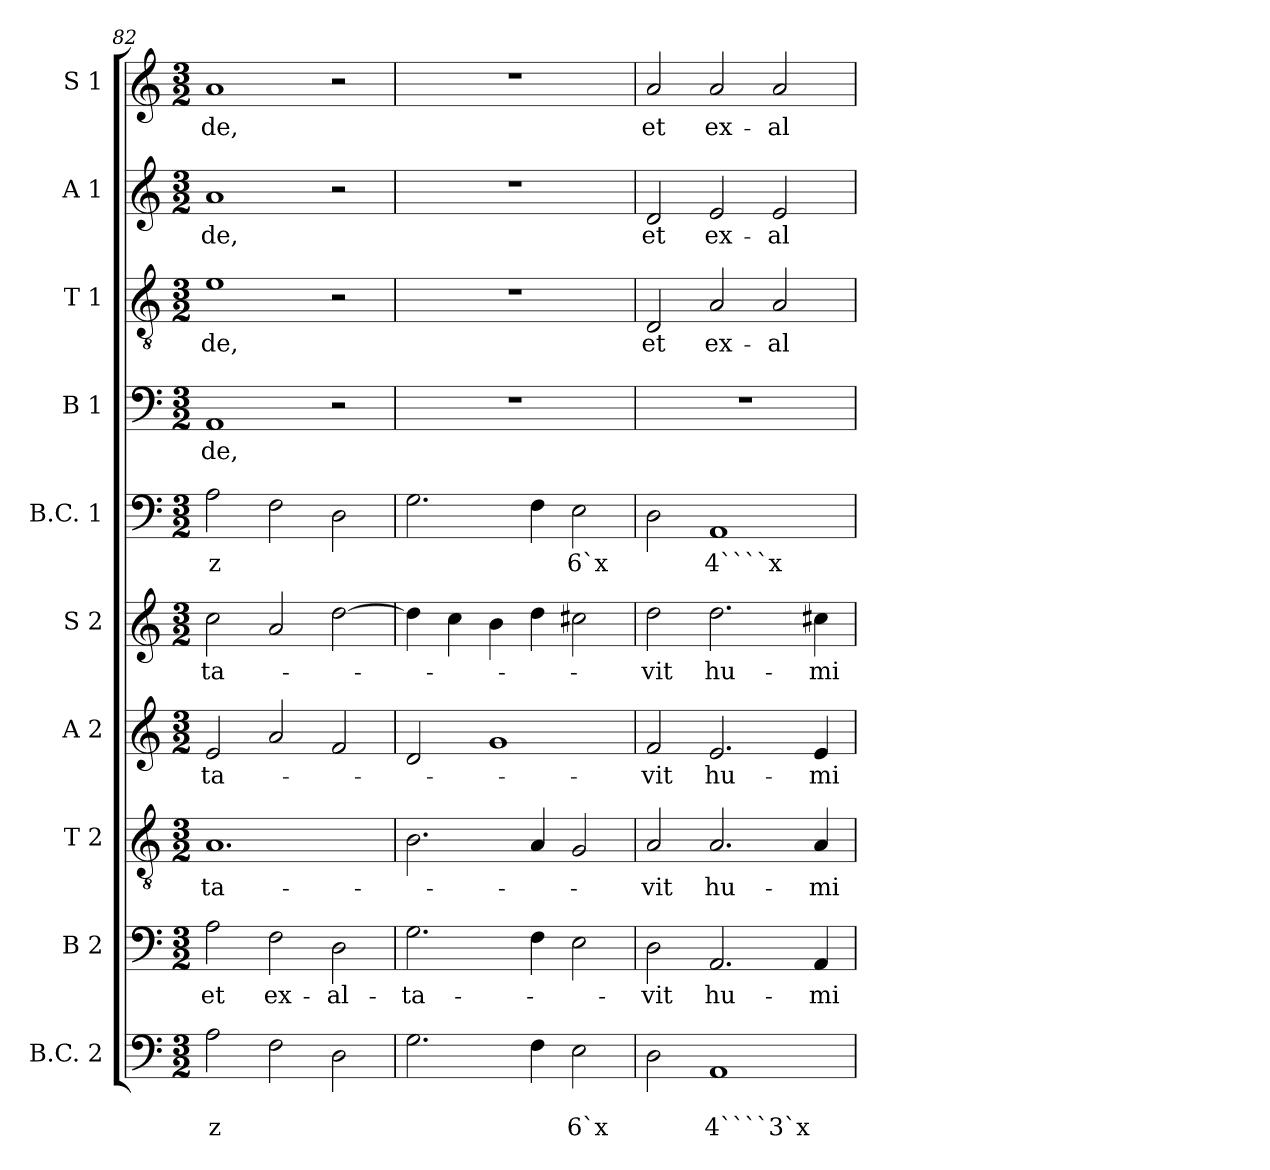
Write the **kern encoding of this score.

**kern	**text	**text	**kern	**text	**kern	**text	**kern	**text	**kern	**text	**kern	**text	**kern	**text	**kern	**text	**kern	**text	**kern	**text
*part10	*part10	*part10	*part9	*part9	*part8	*part8	*part7	*part7	*part6	*part6	*part5	*part5	*part4	*part4	*part3	*part3	*part2	*part2	*part1	*part1
*staff10	*staff10	*staff10	*staff9	*staff9	*staff8	*staff8	*staff7	*staff7	*staff6	*staff6	*staff5	*staff5	*staff4	*staff4	*staff3	*staff3	*staff2	*staff2	*staff1	*staff1
*I"B.C. 2	*	*	*I"B 2	*	*I"T 2	*	*I"A 2	*	*I"S 2	*	*I"B.C. 1	*	*I"B 1	*	*I"T 1	*	*I"A 1	*	*I"S 1	*
*I'BC2	*	*	*I'B2	*	*I'T2	*	*I'A2	*	*I'S2	*	*I'BC1	*	*I'B1	*	*I'T1	*	*I'A1	*	*I'S1	*
*clefF4	*	*	*clefF4	*	*clefGv2	*	*clefG2	*	*clefG2	*	*clefF4	*	*clefF4	*	*clefGv2	*	*clefG2	*	*clefG2	*
*k[]	*	*	*k[]	*	*k[]	*	*k[]	*	*k[]	*	*k[]	*	*k[]	*	*k[]	*	*k[]	*	*k[]	*
*C:	*	*	*C:	*	*C:	*	*C:	*	*C:	*	*C:	*	*C:	*	*C:	*	*C:	*	*C:	*
*M3/2	*	*	*M3/2	*	*M3/2	*	*M3/2	*	*M3/2	*	*M3/2	*	*M3/2	*	*M3/2	*	*M3/2	*	*M3/2	*
=82	=82	=82	=82	=82	=82	=82	=82	=82	=82	=82	=82	=82	=82	=82	=82	=82	=82	=82	=82	=82
!	!	!LO:LY:b	!	!	!	!	!	!	!	!	!	!	!	!	!	!	!	!	!	!
!	!	!	!	!LO:LY:b	!	!	!	!	!	!	!	!	!	!	!	!	!	!	!	!
!	!	!	!	!	!	!LO:LY:b	!	!	!	!	!	!	!	!	!	!	!	!	!	!
!	!	!	!	!	!	!	!	!LO:LY:b	!	!	!	!	!	!	!	!	!	!	!	!
!	!	!	!	!	!	!	!	!	!	!LO:LY:b	!	!	!	!	!	!	!	!	!	!
!	!	!	!	!	!	!	!	!	!	!	!	!LO:LY:b	!	!	!	!	!	!	!	!
!	!	!	!	!	!	!	!	!	!	!	!	!	!	!LO:LY:b	!	!	!	!	!	!
!	!	!	!	!	!	!	!	!	!	!	!	!	!	!	!	!LO:LY:b	!	!	!	!
!	!	!	!	!	!	!	!	!	!	!	!	!	!	!	!	!	!	!LO:LY:b	!	!
!	!	!	!	!	!	!	!	!	!	!	!	!	!	!	!	!	!	!	!	!LO:LY:b
2A\	.	z	2A\	et	1.A	-ta-	2e/	-ta-	2cc\	-ta-	2A\	z	1AA	-de,	1e	-de,	1a	-de,	1a	-de,
!	!	!	!	!LO:LY:b	!	!	!	!	!	!	!	!	!	!	!	!	!	!	!	!
2F\	.	.	2F\	ex-	.	.	2a/	.	2a/	.	2F\	.	.	.	.	.	.	.	.	.
!	!	!	!	!LO:LY:b	!	!	!	!	!	!	!	!	!	!	!	!	!	!	!	!
2D\	.	.	2D\	-al-	.	.	2f/	.	[2dd\	.	2D\	.	2r	.	2r	.	2r	.	2r	.
=83	=83	=83	=83	=83	=83	=83	=83	=83	=83	=83	=83	=83	=83	=83	=83	=83	=83	=83	=83	=83
!	!	!	!	!LO:LY:b	!	!	!	!	!	!	!	!	!	!	!	!	!	!	!	!
2.G\	.	.	2.G\	-ta-	2.B\	.	2d/	.	4dd\]	.	2.G\	.	1.r	.	1.r	.	1.r	.	1.r	.
.	.	.	.	.	.	.	.	.	4cc\	.	.	.	.	.	.	.	.	.	.	.
.	.	.	.	.	.	.	1g	.	4b\	.	.	.	.	.	.	.	.	.	.	.
4F\	.	.	4F\	.	4A/	.	.	.	4dd\	.	4F\	.	.	.	.	.	.	.	.	.
!	!	!LO:LY:b	!	!	!	!	!	!	!	!	!	!	!	!	!	!	!	!	!	!
!	!	!	!	!	!	!	!	!	!	!	!	!LO:LY:b	!	!	!	!	!	!	!	!
2E\	.	6`x	2E\	.	2G/	.	.	.	2cc#X\	.	2E\	6`x	.	.	.	.	.	.	.	.
=84	=84	=84	=84	=84	=84	=84	=84	=84	=84	=84	=84	=84	=84	=84	=84	=84	=84	=84	=84	=84
!	!	!	!	!LO:LY:b	!	!	!	!	!	!	!	!	!	!	!	!	!	!	!	!
!	!	!	!	!	!	!LO:LY:b	!	!	!	!	!	!	!	!	!	!	!	!	!	!
!	!	!	!	!	!	!	!	!LO:LY:b	!	!	!	!	!	!	!	!	!	!	!	!
!	!	!	!	!	!	!	!	!	!	!LO:LY:b	!	!	!	!	!	!	!	!	!	!
!	!	!	!	!	!	!	!	!	!	!	!	!	!	!	!	!LO:LY:b	!	!	!	!
!	!	!	!	!	!	!	!	!	!	!	!	!	!	!	!	!	!	!LO:LY:b	!	!
!	!	!	!	!	!	!	!	!	!	!	!	!	!	!	!	!	!	!	!	!LO:LY:b
2D\	.	.	2D\	-vit	2A/	-vit	2f/	-vit	2dd\	-vit	2D\	.	1.r	.	2D/	et	2d/	et	2a/	et
!	!	!LO:LY:b	!	!	!	!	!	!	!	!	!	!	!	!	!	!	!	!	!	!
!	!	!	!	!LO:LY:b	!	!	!	!	!	!	!	!	!	!	!	!	!	!	!	!
!	!	!	!	!	!	!LO:LY:b	!	!	!	!	!	!	!	!	!	!	!	!	!	!
!	!	!	!	!	!	!	!	!LO:LY:b	!	!	!	!	!	!	!	!	!	!	!	!
!	!	!	!	!	!	!	!	!	!	!LO:LY:b	!	!	!	!	!	!	!	!	!	!
!	!	!	!	!	!	!	!	!	!	!	!	!LO:LY:b	!	!	!	!	!	!	!	!
!	!	!	!	!	!	!	!	!	!	!	!	!	!	!	!	!LO:LY:b	!	!	!	!
!	!	!	!	!	!	!	!	!	!	!	!	!	!	!	!	!	!	!LO:LY:b	!	!
!	!	!	!	!	!	!	!	!	!	!	!	!	!	!	!	!	!	!	!	!LO:LY:b
1AA	.	4````3`x	2.AA/	hu-	2.A/	hu-	2.e/	hu-	2.dd\	hu-	1AA	4````x	.	.	2A/	ex-	2e/	ex-	2a/	ex-
!	!	!	!	!	!	!	!	!	!	!	!	!	!	!	!	!LO:LY:b	!	!	!	!
!	!	!	!	!	!	!	!	!	!	!	!	!	!	!	!	!	!	!LO:LY:b	!	!
!	!	!	!	!	!	!	!	!	!	!	!	!	!	!	!	!	!	!	!	!LO:LY:b
.	.	.	.	.	.	.	.	.	.	.	.	.	.	.	2A/	-al-	2e/	-al-	2a/	-al-
!	!	!	!	!LO:LY:b	!	!	!	!	!	!	!	!	!	!	!	!	!	!	!	!
!	!	!	!	!	!	!LO:LY:b	!	!	!	!	!	!	!	!	!	!	!	!	!	!
!	!	!	!	!	!	!	!	!LO:LY:b	!	!	!	!	!	!	!	!	!	!	!	!
!	!	!	!	!	!	!	!	!	!	!LO:LY:b	!	!	!	!	!	!	!	!	!	!
.	.	.	4AA/	-mi-	4A/	-mi-	4e/	-mi-	4cc#X\	-mi-	.	.	.	.	.	.	.	.	.	.
=	=	=	=	=	=	=	=	=	=	=	=	=	=	=	=	=	=	=	=	=
*-	*-	*-	*-	*-	*-	*-	*-	*-	*-	*-	*-	*-	*-	*-	*-	*-	*-	*-	*-	*-
